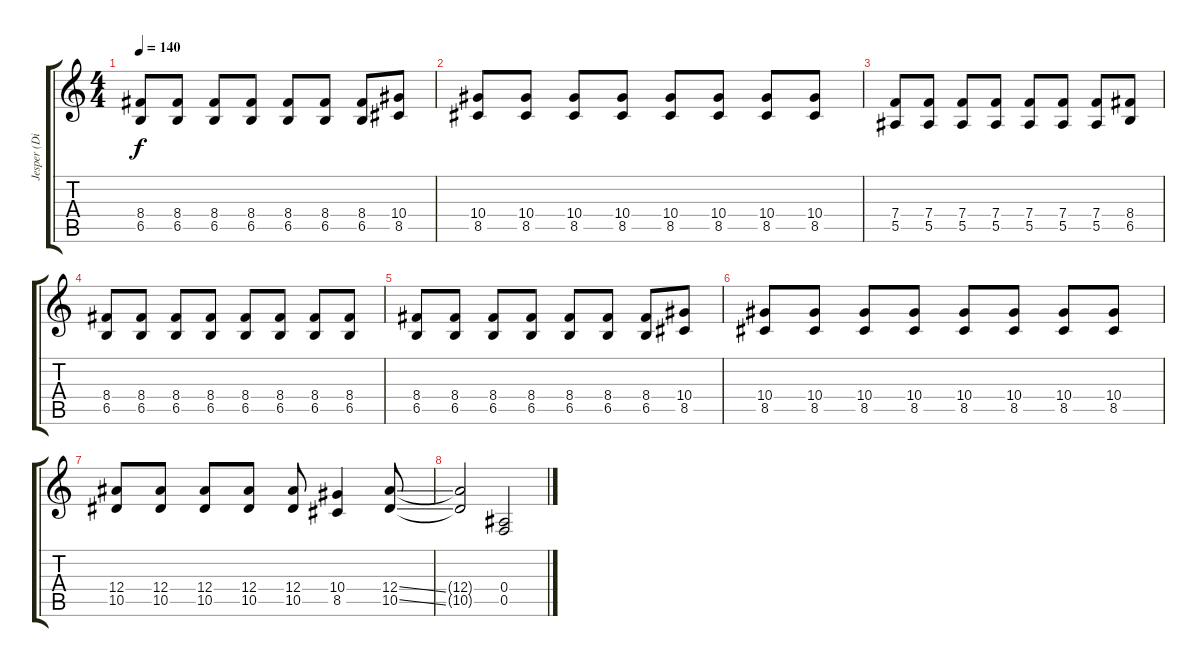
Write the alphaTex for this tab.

\track ("Jesper (Distorted Lead)" "Jesper (Di") {instrument distortionguitar}
\staff {score tabs}
\tuning (C4 G3 Eb3 Bb2 F2 C2) {hide}
\ts (4 4)
\tempo 140
\clef g2
\ks c
(8.4 6.5).8{dy f} (8.4 6.5).8 (8.4 6.5).8 (8.4 6.5).8 (8.4 6.5).8 (8.4 6.5).8 (8.4 6.5).8 (10.4 8.5).8 |
(10.4 8.5).8 (10.4 8.5).8 (10.4 8.5).8 (10.4 8.5).8 (10.4 8.5).8 (10.4 8.5).8 (10.4 8.5).8 (10.4 8.5).8 |
(7.4 5.5).8 (7.4 5.5).8 (7.4 5.5).8 (7.4 5.5).8 (7.4 5.5).8 (7.4 5.5).8 (7.4 5.5).8 (8.4 6.5).8 |
(8.4 6.5).8 (8.4 6.5).8 (8.4 6.5).8 (8.4 6.5).8 (8.4 6.5).8 (8.4 6.5).8 (8.4 6.5).8 (8.4 6.5).8 |
(8.4 6.5).8 (8.4 6.5).8 (8.4 6.5).8 (8.4 6.5).8 (8.4 6.5).8 (8.4 6.5).8 (8.4 6.5).8 (10.4 8.5).8 |
(10.4 8.5).8 (10.4 8.5).8 (10.4 8.5).8 (10.4 8.5).8 (10.4 8.5).8 (10.4 8.5).8 (10.4 8.5).8 (10.4 8.5).8 |
(12.4 10.5).8 (12.4 10.5).8 (12.4 10.5).8 (12.4 10.5).8 (12.4 10.5).8 (10.4 8.5).4 (12.4{ss} 10.5{ss}).8 |
(12.4{t} 10.5{t}).2 (0.4 0.5).2{volume 0}
